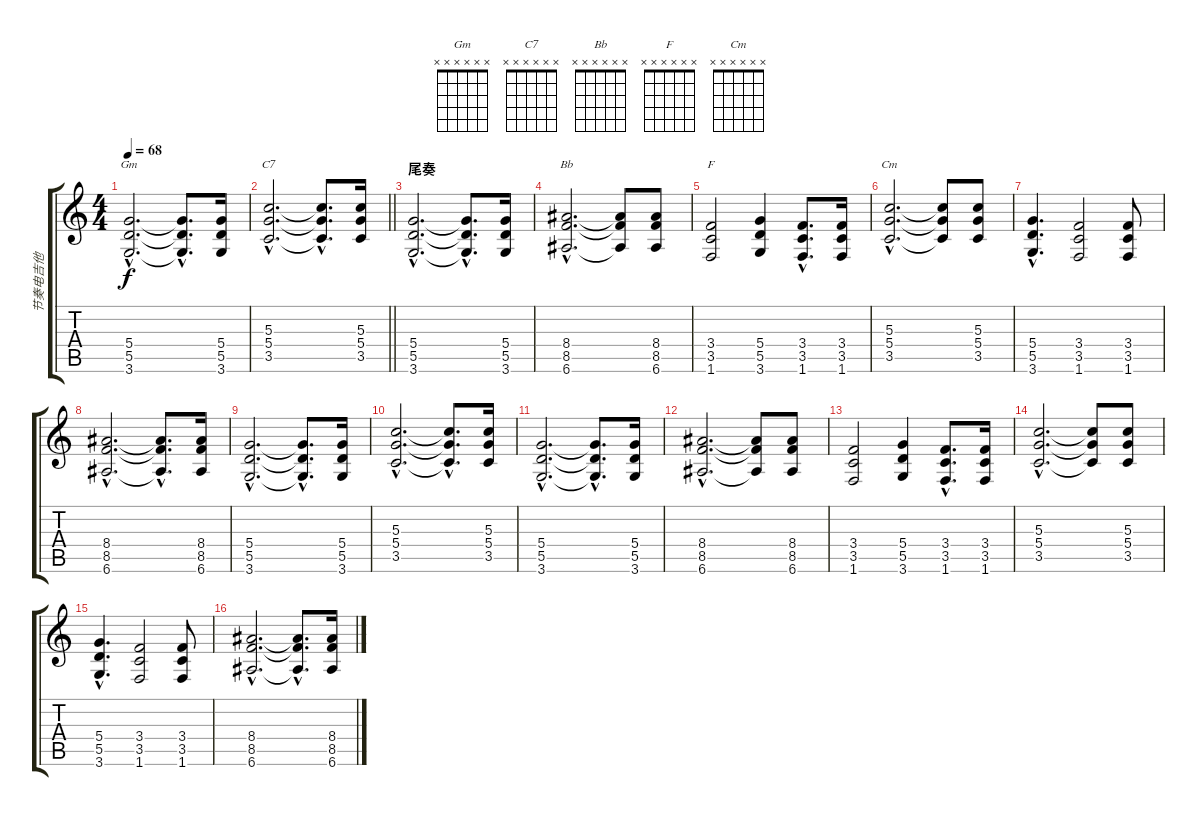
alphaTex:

\track ("节奏电吉他" "节奏电吉他") {instrument distortionguitar}
\staff {score tabs}
\tuning (E4 B3 G3 D3 A2 E2) {hide}
\chord ("Gm" x x x x x x)
\chord ("C7" x x x x x x)
\chord ("Bb" x x x x x x)
\chord ("F" x x x x x x)
\chord ("Cm" x x x x x x)
\ts (4 4)
\tempo 68
\clef g2
\ks c
(5.4{hac} 5.5{hac} 3.6{hac}).2{d ch "Gm" dy f} (5.4{hac t} 5.5{hac t} 3.6{hac t}).8{d} (5.4 5.5 3.6).16 |
\barLineRight lightlight
(5.3{hac} 5.4{hac} 3.5{hac}).2{d ch "C7"} (5.3{hac t} 5.4{hac t} 3.5{hac t}).8{d} (5.3 5.4 3.5).16 |
\section ("" "尾奏")
(5.4{hac} 5.5{hac} 3.6{hac}).2{d} (5.4{hac t} 5.5{hac t} 3.6{hac t}).8{d} (5.4 5.5 3.6).16 |
(8.4{hac} 8.5{hac} 6.6{hac}).2{d ch "Bb"} (8.4{t} 8.5{t} 6.6{t}).8 (8.4 8.5 6.6).8 |
(3.4 3.5 1.6).2{ch "F"} (5.4 5.5 3.6).4 (3.4{hac} 3.5{hac} 1.6{hac}).8{d} (3.4 3.5 1.6).16 |
(5.3{hac} 5.4{hac} 3.5{hac}).2{d ch "Cm"} (5.3{t} 5.4{t} 3.5{t}).8 (5.3 5.4 3.5).8 |
(5.4{hac} 5.5{hac} 3.6{hac}).4{d} (3.4 3.5 1.6).2 (3.4 3.5 1.6).8 |
(8.4{hac} 8.5{hac} 6.6{hac}).2{d} (8.4{hac t} 8.5{hac t} 6.6{hac t}).8{d} (8.4 8.5 6.6).16 |
(5.4{hac} 5.5{hac} 3.6{hac}).2{d} (5.4{hac t} 5.5{hac t} 3.6{hac t}).8{d} (5.4 5.5 3.6).16 |
(5.3{hac} 5.4{hac} 3.5{hac}).2{d} (5.3{hac t} 5.4{hac t} 3.5{hac t}).8{d} (5.3 5.4 3.5).16 |
(5.4{hac} 5.5{hac} 3.6{hac}).2{d} (5.4{hac t} 5.5{hac t} 3.6{hac t}).8{d} (5.4 5.5 3.6).16 |
(8.4{hac} 8.5{hac} 6.6{hac}).2{d} (8.4{t} 8.5{t} 6.6{t}).8 (8.4 8.5 6.6).8 |
(3.4 3.5 1.6).2 (5.4 5.5 3.6).4 (3.4{hac} 3.5{hac} 1.6{hac}).8{d} (3.4 3.5 1.6).16 |
(5.3{hac} 5.4{hac} 3.5{hac}).2{d} (5.3{t} 5.4{t} 3.5{t}).8 (5.3 5.4 3.5).8 |
(5.4{hac} 5.5{hac} 3.6{hac}).4{d} (3.4 3.5 1.6).2 (3.4 3.5 1.6).8 |
(8.4{hac} 8.5{hac} 6.6{hac}).2{d} (8.4{hac t} 8.5{hac t} 6.6{hac t}).8{d} (8.4 8.5 6.6).16
